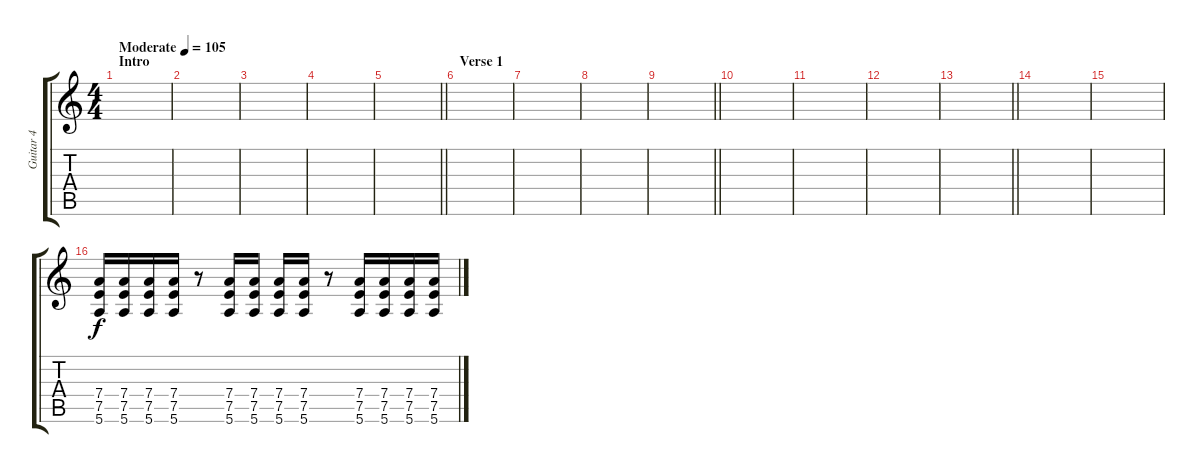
\track ("Guitar 4" "Guitar 4") {instrument distortionguitar}
\staff {score tabs}
\tuning (E4 B3 G3 D3 A2 E2) {hide}
\ts (4 4)
\section ("" "Intro")
\tempo (105 "Moderate")
\clef g2
\ks c
|
|
|
|
\barLineRight lightlight
|
\section ("" "Verse 1")
|
|
|
\barLineRight lightlight
|
|
|
|
\barLineRight lightlight
|
|
|
(7.4 7.5 5.6).16 (7.4 7.5 5.6).16 (7.4 7.5 5.6).16 (7.4 7.5 5.6).16 r.8 (7.4 7.5 5.6).16 (7.4 7.5 5.6).16 (7.4 7.5 5.6).16 (7.4 7.5 5.6).16 r.8 (7.4 7.5 5.6).16 (7.4 7.5 5.6).16 (7.4 7.5 5.6).16 (7.4 7.5 5.6).16
